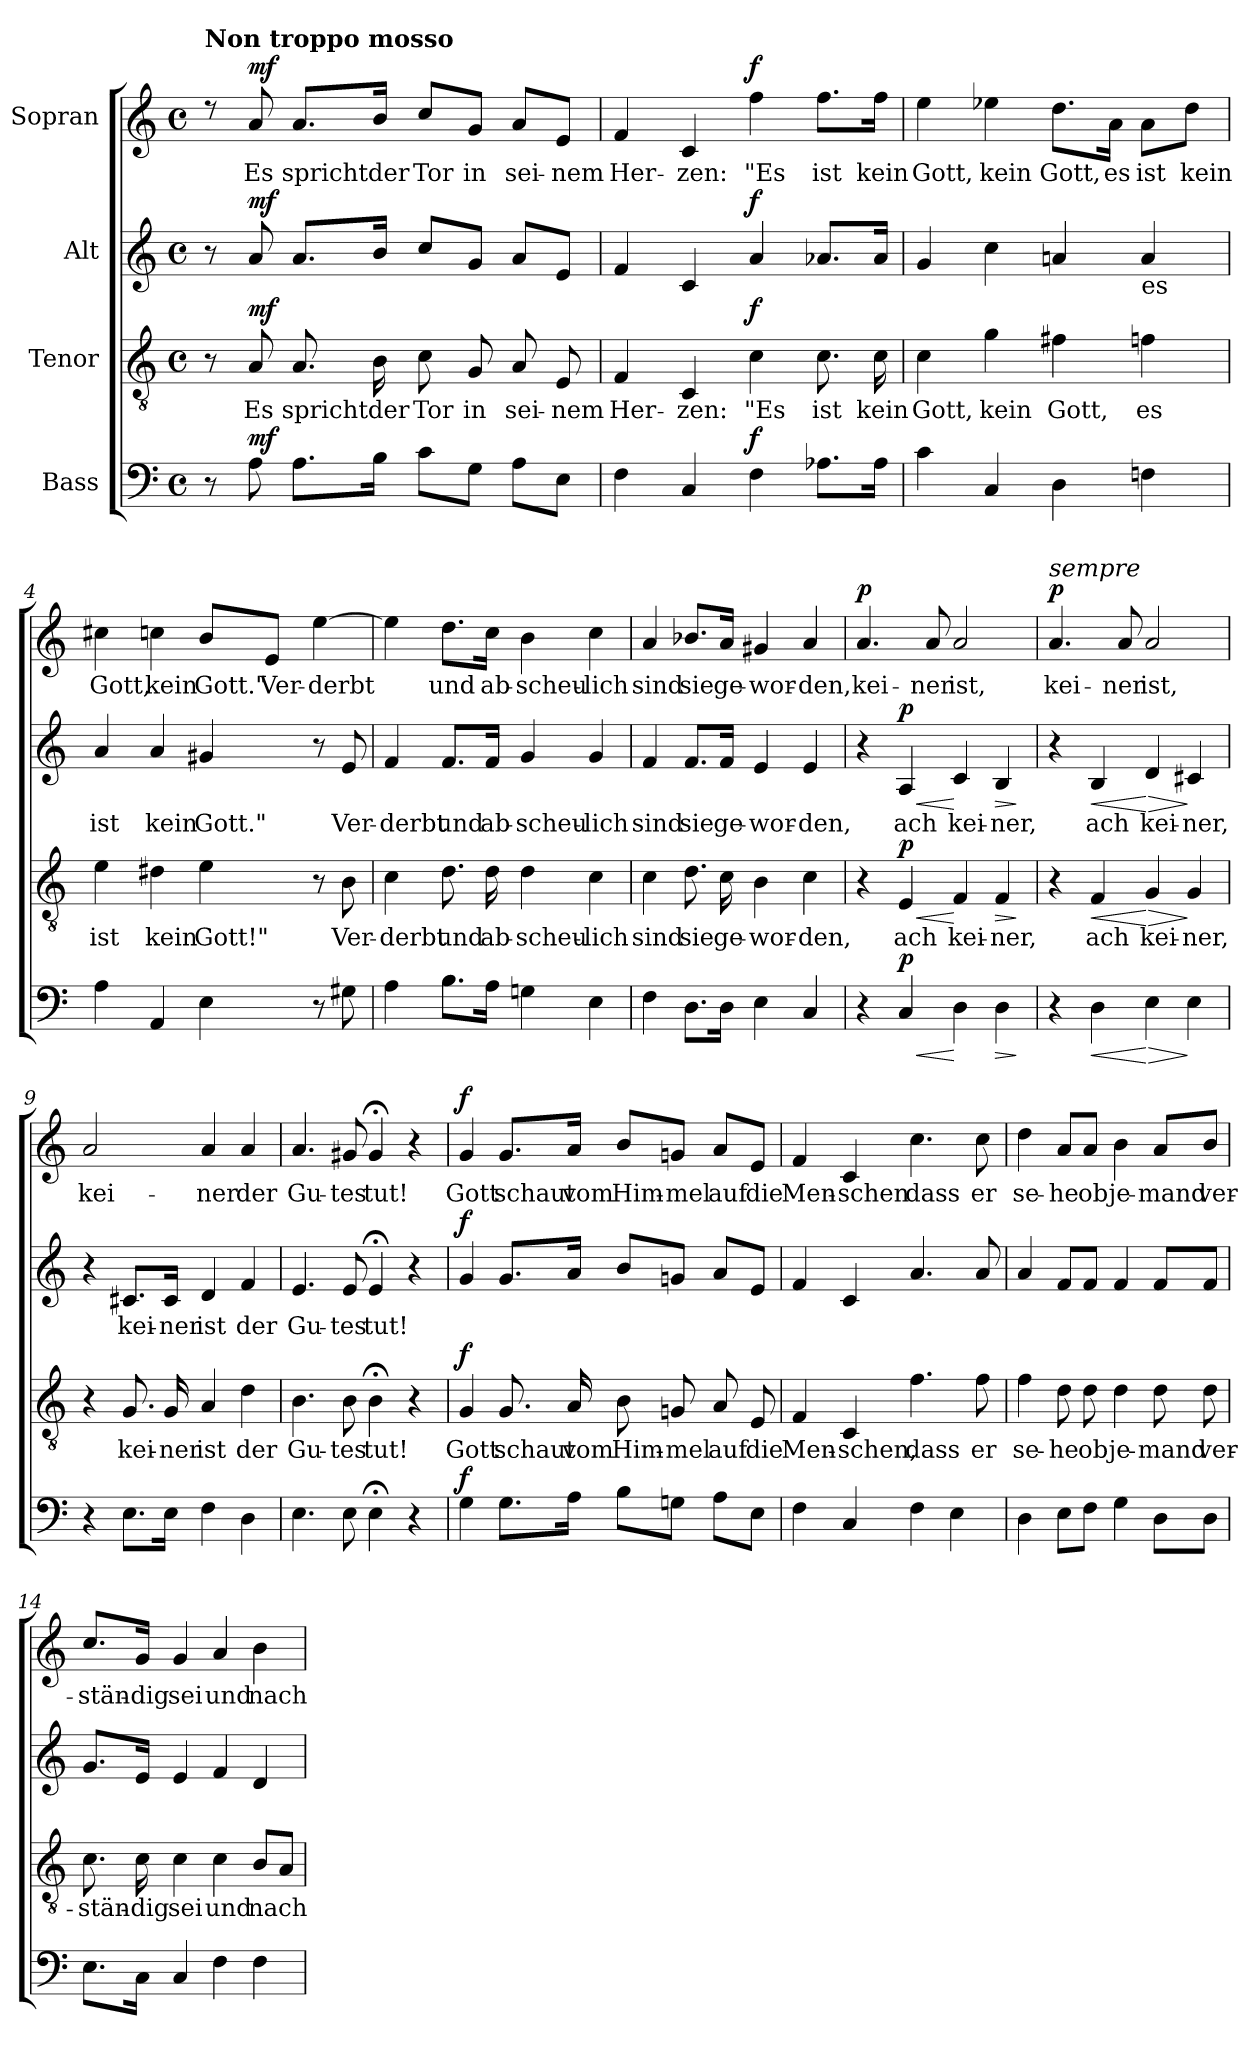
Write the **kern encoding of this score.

**kern	**dynam	**kern	**text	**dynam	**kern	**text	**dynam	**kern	**text	**dynam
*part4	*part4	*part3	*part3	*part3	*part2	*part2	*part2	*part1	*part1	*part1
*staff4	*staff4	*staff3	*staff3	*staff3	*staff2	*staff2	*staff2	*staff1	*staff1	*staff1
*I"Bass	*	*I"Tenor	*	*	*I"Alt	*	*	*I"Sopran	*	*
*clefF4	*	*clefGv2	*	*	*clefG2	*	*	*clefG2	*	*
*k[]	*	*k[]	*	*	*k[]	*	*	*k[]	*	*
*M4/4	*	*M4/4	*	*	*M4/4	*	*	*M4/4	*	*
*met(c)	*	*met(c)	*	*	*met(c)	*	*	*met(c)	*	*
*MM80	*	*MM80	*	*	*MM80	*	*	*MM80	*	*
=1	=1	=1	=1	=1	=1	=1	=1	=1	=1	=1
!	!	!	!	!	!	!	!	!LO:TX:a:B:t=Non troppo mosso	!	!
8r	.	8r	.	.	8r	.	.	8rdd	.	.
!	!LO:DY:a	!	!	!LO:DY:a	!	!	!LO:DY:a	!	!	!LO:DY:a
8A\	mf	8A/	Es	mf	8a/	.	mf	8a/	Es	mf
8.A\L	.	8.A/	spricht	.	8.a/L	.	.	8.a/L	spricht	.
16B\Jk	.	16B\	der	.	16b/Jk	.	.	16b/Jk	der	.
8c\L	.	8c\	Tor	.	8cc/L	.	.	8cc/L	Tor	.
8G\J	.	8G/	in	.	8g/J	.	.	8g/J	in	.
8A\L	.	8A/	sei-	.	8a/L	.	.	8a/L	sei-	.
8E\J	.	8E/	-nem	.	8e/J	.	.	8e/J	-nem	.
=2	=2	=2	=2	=2	=2	=2	=2	=2	=2	=2
4F\	.	4F/	Her-	.	4f/	.	.	4f/	Her-	.
4C/	.	4C/	-zen:	.	4c/	.	.	4c/	-zen:	.
!	!LO:DY:a	!	!	!LO:DY:a	!	!	!LO:DY:a	!	!	!LO:DY:a
4F\	f	4c\	"Es	f	4a/	.	f	4ff\	"Es	f
8.A-X\L	.	8.c\	ist	.	8.a-X/L	.	.	8.ff\L	ist	.
16A-\Jk	.	16c\	kein	.	16a-/Jk	.	.	16ff\Jk	kein	.
=3	=3	=3	=3	=3	=3	=3	=3	=3	=3	=3
4c\	.	4c\	Gott,	.	4g/	.	.	4ee\	Gott,	.
4C/	.	4g\	kein	.	4cc\	.	.	4ee-X\	kein	.
4D\	.	4f#X\	Gott,	.	4an/	.	.	8.dd\L	Gott,	.
.	.	.	.	.	.	.	.	16a\Jk	es	.
!	!	!	!	!	!LO:TX:b:t=es	!	!	!	!	!
4Fn\	.	4fn\	es	.	4a/	.	.	8a\L	ist	.
.	.	.	.	.	.	.	.	8dd\J	kein	.
!!LO:LB:g=z
=4	=4	=4	=4	=4	=4	=4	=4	=4	=4	=4
4A\	.	4e\	ist	.	4a/	ist	.	4cc#X\	Gott,	.
4AA/	.	4d#X\	kein	.	4a/	kein	.	4ccn\	kein	.
4E\	.	4e\	Gott!"	.	4g#X/	Gott."	.	8b/L	Gott."	.
.	.	.	.	.	.	.	.	8e/J	Ver-	.
8r	.	8r	.	.	8r	.	.	[4ee\	-derbt	.
8G#X\	.	8B\	Ver-	.	8e/	Ver-	.	.	.	.
=5	=5	=5	=5	=5	=5	=5	=5	=5	=5	=5
4A\	.	4c\	-derbt	.	4f/	-derbt	.	4ee\]	.	.
8.B\L	.	8.d\	und	.	8.f/L	und	.	8.dd\L	und	.
16A\Jk	.	16d\	ab-	.	16f/Jk	ab-	.	16cc\Jk	ab-	.
4Gn\	.	4d\	-scheu-	.	4g/	-scheu-	.	4b\	-scheu-	.
4E\	.	4c\	-lich	.	4g/	-lich	.	4cc\	-lich	.
=6	=6	=6	=6	=6	=6	=6	=6	=6	=6	=6
4F\	.	4c\	sind	.	4f/	sind	.	4a/	sind	.
8.D\L	.	8.d\	sie	.	8.f/L	sie	.	8.b-X/L	sie	.
16D\Jk	.	16c\	ge-	.	16f/Jk	ge-	.	16a/Jk	ge-	.
4E\	.	4B\	-wor-	.	4e/	-wor-	.	4g#X/	-wor-	.
4C/	.	4c\	-den,	.	4e/	-den,	.	4a/	-den,	.
=7	=7	=7	=7	=7	=7	=7	=7	=7	=7	=7
!	!	!	!	!	!	!	!	!	!	!LO:DY:a
4r	.	4r	.	.	4r	.	.	4.a/	kei-	p
!	!LO:HP:b	!	!	!LO:HP:b	!	!	!LO:HP:b	!	!	!
!	!LO:DY:n=1:a	!	!	!LO:DY:n=1:a	!	!	!LO:DY:n=1:a	!	!	!
4C/	< p	4E/	ach	< p	4A/	ach	< p	.	.	.
.	.	.	.	.	.	.	.	8a/	-ner	.
4D\	[	4F/	kei-	[	4c/	kei-	[	2a/	ist,	.
!	!LO:HP:b	!	!	!LO:HP:b	!	!	!LO:HP:b	!	!	!
4D\	>	4F/	-ner,	>	4B/	-ner,	>	.	.	.
.	]	.	.	]	.	.	]	.	.	.
!!LO:LB:g=z
=8	=8	=8	=8	=8	=8	=8	=8	=8	=8	=8
!	!	!	!	!	!	!	!	!LO:TX:a:i:t=sempre	!	!
!	!	!	!	!	!	!	!	!	!	!LO:DY:a
4r	.	4r	.	.	4r	.	.	4.a/	kei-	p
!	!LO:HP:b	!	!	!LO:HP:b	!	!	!LO:HP:b	!	!	!
4D\	<	4F/	ach	<	4B/	ach	<	.	.	.
.	.	.	.	.	.	.	.	8a/	-ner	.
!	!LO:HP:n=1:b	!	!	!LO:HP:n=1:b	!	!	!LO:HP:n=1:b	!	!	!
4E\	[ >	4G/	kei-	[ >	4d/	kei-	[ >	2a/	ist,	.
4E\	]	4G/	-ner,	]	4c#X/	-ner,	]	.	.	.
=9	=9	=9	=9	=9	=9	=9	=9	=9	=9	=9
4r	.	4r	.	.	4r	.	.	2a/	kei-	.
8.E\L	.	8.G/	kei-	.	8.c#X/L	kei-	.	.	.	.
16E\Jk	.	16G/	-ner	.	16c#/Jk	-ner	.	.	.	.
4F\	.	4A/	ist	.	4d/	ist	.	4a/	-ner	.
4D\	.	4d\	der	.	4f/	der	.	4a/	der	.
=10	=10	=10	=10	=10	=10	=10	=10	=10	=10	=10
4.E\	.	4.B\	Gu-	.	4.e/	Gu-	.	4.a/	Gu-	.
8E\	.	8B\	-tes	.	8e/	-tes	.	8g#X/	-tes	.
4E;<\	.	4B;<\	tut!	.	4e;</	tut!	.	4g#;</	tut!	.
4r	.	4r	.	.	4r	.	.	4r	.	.
=11	=11	=11	=11	=11	=11	=11	=11	=11	=11	=11
!	!LO:DY:a	!	!	!LO:DY:a	!	!	!LO:DY:a	!	!	!LO:DY:a
4G\	f	4G/	Gott	f	4g/	.	f	4g/	Gott	f
8.G\L	.	8.G/	schaut	.	8.g/L	.	.	8.g/L	schaut	.
16A\Jk	.	16A/	vom	.	16a/Jk	.	.	16a/Jk	vom	.
8B\L	.	8B\	Him-	.	8b/L	.	.	8b/L	Him-	.
8Gn\J	.	8Gn/	-mel	.	8gn/J	.	.	8gn/J	-mel	.
8A\L	.	8A/	auf	.	8a/L	.	.	8a/L	auf	.
8E\J	.	8E/	die	.	8e/J	.	.	8e/J	die	.
!!LO:LB:g=z
=12	=12	=12	=12	=12	=12	=12	=12	=12	=12	=12
4F\	.	4F/	Men-	.	4f/	.	.	4f/	Men-	.
4C/	.	4C/	-schen,	.	4c/	.	.	4c/	-schen	.
4F\	.	4.f\	dass	.	4.a/	.	.	4.cc\	dass	.
4E\	.	.	.	.	.	.	.	.	.	.
.	.	8f\	er	.	8a/	.	.	8cc\	er	.
=13	=13	=13	=13	=13	=13	=13	=13	=13	=13	=13
4D\	.	4f\	se-	.	4a/	.	.	4dd\	se-	.
8E\L	.	8d\	-he	.	8f/L	.	.	8a/L	-he	.
8F\J	.	8d\	ob	.	8f/J	.	.	8a/J	ob	.
4G\	.	4d\	je-	.	4f/	.	.	4b\	je-	.
8D\L	.	8d\	-mand	.	8f/L	.	.	8a/L	-mand	.
8D\J	.	8d\	ver-	.	8f/J	.	.	8b/J	ver-	.
=14	=14	=14	=14	=14	=14	=14	=14	=14	=14	=14
8.E\L	.	8.c\	-stän-	.	8.g/L	.	.	8.cc/L	-stän-	.
16C\Jk	.	16c\	-dig	.	16e/Jk	.	.	16g/Jk	-dig	.
4C/	.	4c\	sei	.	4e/	.	.	4g/	sei	.
4F\	.	4c\	und	.	4f/	.	.	4a/	und	.
4F\	.	8B/L	nach	.	4d/	.	.	4b\	nach	.
.	.	8A/J	.	.	.	.	.	.	.	.
=	=	=	=	=	=	=	=	=	=	=
*-	*-	*-	*-	*-	*-	*-	*-	*-	*-	*-
